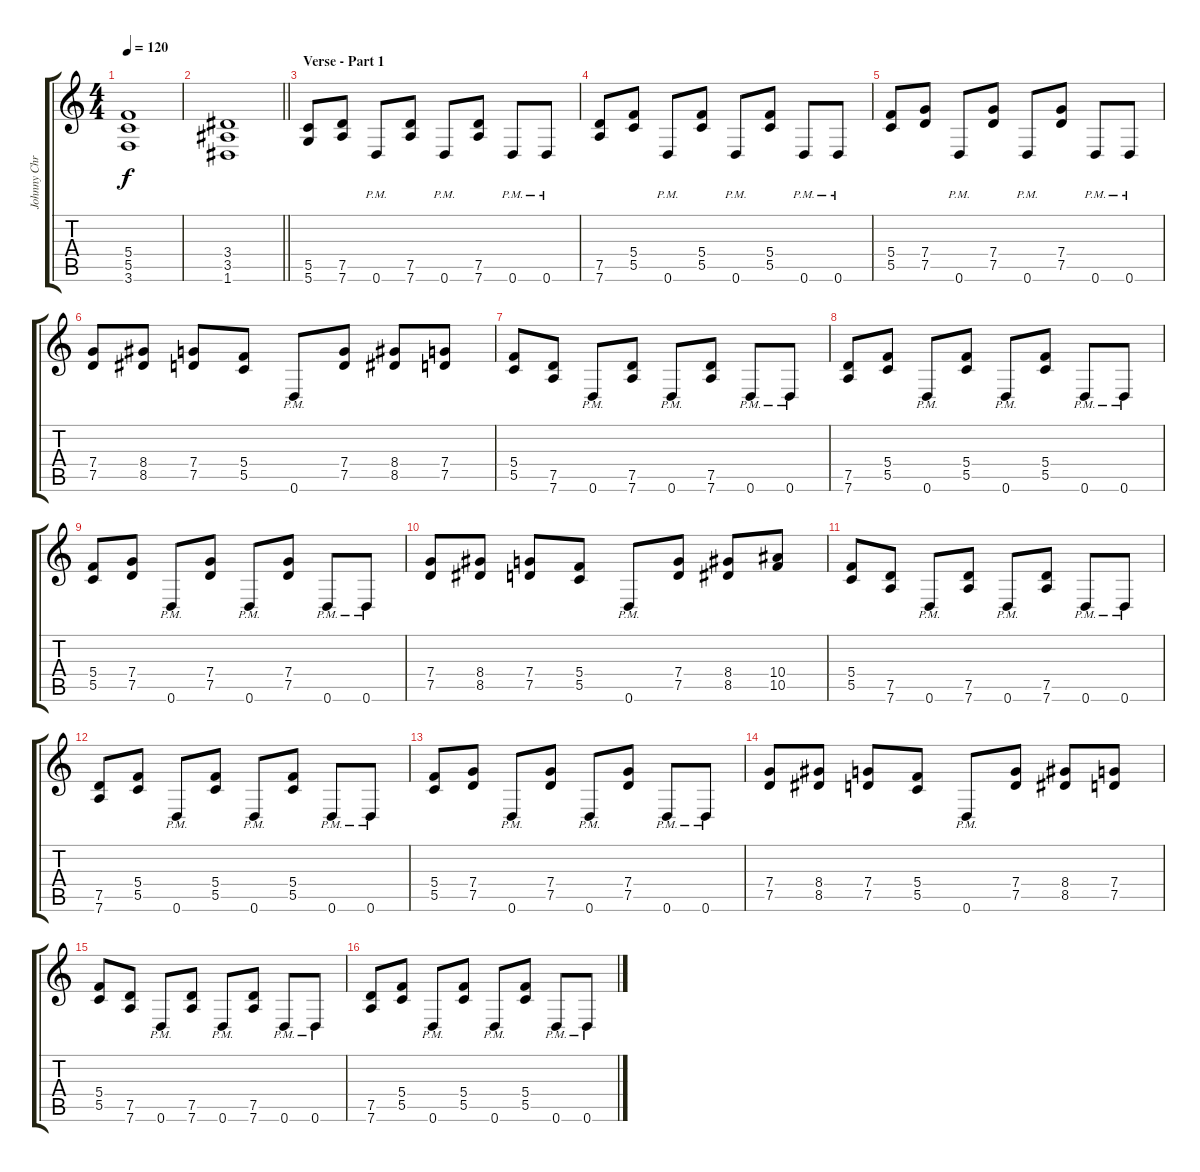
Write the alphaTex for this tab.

\track ("Johnny Chromatic - Guitar" "Johnny Chr") {instrument overdrivenguitar}
\staff {score tabs}
\tuning (D4 A3 F3 C3 G2 D2) {hide}
\ts (4 4)
\tempo 120
\clef g2
\ks c
(5.4 5.5 3.6).1{dy f} |
\barLineRight lightlight
(3.4 3.5 1.6).1 |
\section ("" "Verse - Part 1")
(5.5 5.6).8 (7.5 7.6).8 0.6{pm}.8 (7.5 7.6).8 0.6{pm}.8 (7.5 7.6).8 0.6{pm}.8 0.6{pm}.8 |
(7.5 7.6).8 (5.4 5.5).8 0.6{pm}.8 (5.4 5.5).8 0.6{pm}.8 (5.4 5.5).8 0.6{pm}.8 0.6{pm}.8 |
(5.4 5.5).8 (7.4 7.5).8 0.6{pm}.8 (7.4 7.5).8 0.6{pm}.8 (7.4 7.5).8 0.6{pm}.8 0.6{pm}.8 |
(7.4 7.5).8 (8.4 8.5).8 (7.4 7.5).8 (5.4 5.5).8 0.6{pm}.8 (7.4 7.5).8 (8.4 8.5).8 (7.4 7.5).8 |
(5.4 5.5).8 (7.5 7.6).8 0.6{pm}.8 (7.5 7.6).8 0.6{pm}.8 (7.5 7.6).8 0.6{pm}.8 0.6{pm}.8 |
(7.5 7.6).8 (5.4 5.5).8 0.6{pm}.8 (5.4 5.5).8 0.6{pm}.8 (5.4 5.5).8 0.6{pm}.8 0.6{pm}.8 |
(5.4 5.5).8 (7.4 7.5).8 0.6{pm}.8 (7.4 7.5).8 0.6{pm}.8 (7.4 7.5).8 0.6{pm}.8 0.6{pm}.8 |
(7.4 7.5).8 (8.4 8.5).8 (7.4 7.5).8 (5.4 5.5).8 0.6{pm}.8 (7.4 7.5).8 (8.4 8.5).8 (10.4 10.5).8 |
(5.4 5.5).8 (7.5 7.6).8 0.6{pm}.8 (7.5 7.6).8 0.6{pm}.8 (7.5 7.6).8 0.6{pm}.8 0.6{pm}.8 |
(7.5 7.6).8 (5.4 5.5).8 0.6{pm}.8 (5.4 5.5).8 0.6{pm}.8 (5.4 5.5).8 0.6{pm}.8 0.6{pm}.8 |
(5.4 5.5).8 (7.4 7.5).8 0.6{pm}.8 (7.4 7.5).8 0.6{pm}.8 (7.4 7.5).8 0.6{pm}.8 0.6{pm}.8 |
(7.4 7.5).8 (8.4 8.5).8 (7.4 7.5).8 (5.4 5.5).8 0.6{pm}.8 (7.4 7.5).8 (8.4 8.5).8 (7.4 7.5).8 |
(5.4 5.5).8 (7.5 7.6).8 0.6{pm}.8 (7.5 7.6).8 0.6{pm}.8 (7.5 7.6).8 0.6{pm}.8 0.6{pm}.8 |
(7.5 7.6).8 (5.4 5.5).8 0.6{pm}.8 (5.4 5.5).8 0.6{pm}.8 (5.4 5.5).8 0.6{pm}.8 0.6{pm}.8
